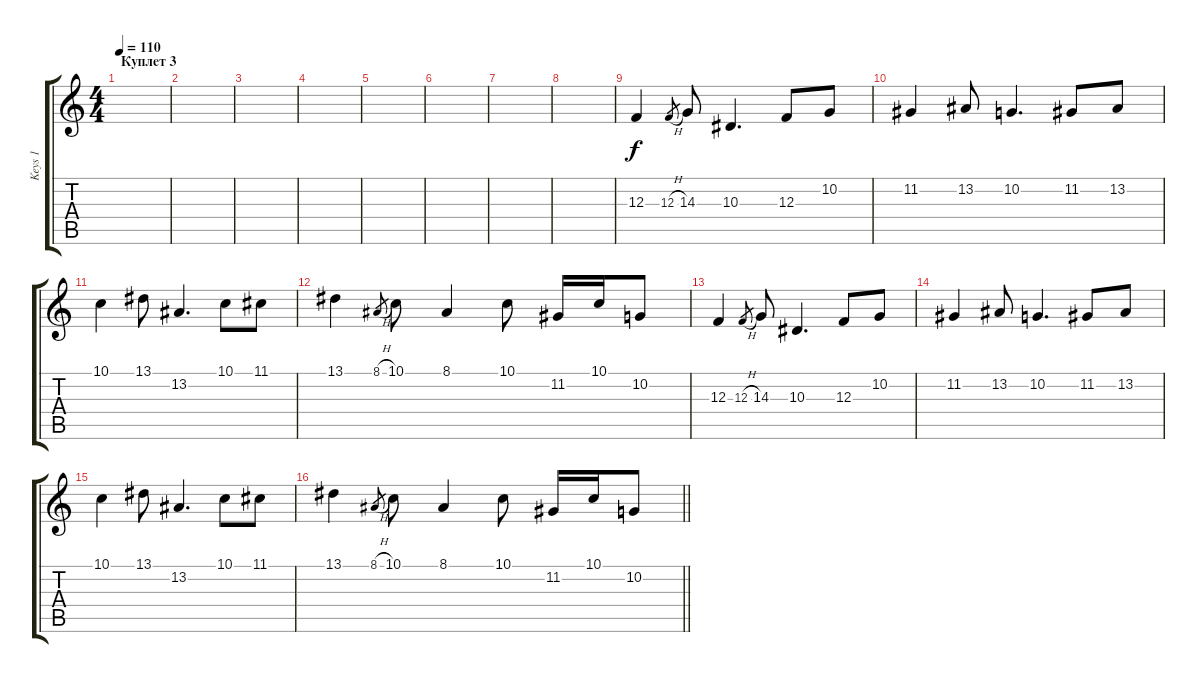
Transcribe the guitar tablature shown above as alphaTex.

\track ("Keys 1" "Keys 1") {instrument fx1rain}
\staff {score tabs}
\tuning (D4 A3 F3 C3 G2 D2) {hide}
\ts (4 4)
\section ("" "Куплет 3")
\tempo 110
\clef g2
\ks c
|
|
|
|
|
|
|
|
12.3.4 12.3{h}.8{gr} 14.3.8 10.3.4{d} 12.3.8 10.2.8 |
11.2.4 13.2.8 10.2.4{d} 11.2.8 13.2.8 |
10.1.4 13.1.8 13.2.4{d} 10.1.8 11.1.8 |
13.1.4 8.1{h}.8{gr} 10.1.8 8.1.4 10.1.8 11.2.16 10.1.16 10.2.8 |
12.3.4 12.3{h}.8{gr} 14.3.8 10.3.4{d} 12.3.8 10.2.8 |
11.2.4 13.2.8 10.2.4{d} 11.2.8 13.2.8 |
10.1.4 13.1.8 13.2.4{d} 10.1.8 11.1.8 |
\barLineRight lightlight
13.1.4 8.1{h}.8{gr} 10.1.8 8.1.4 10.1.8 11.2.16 10.1.16 10.2.8
